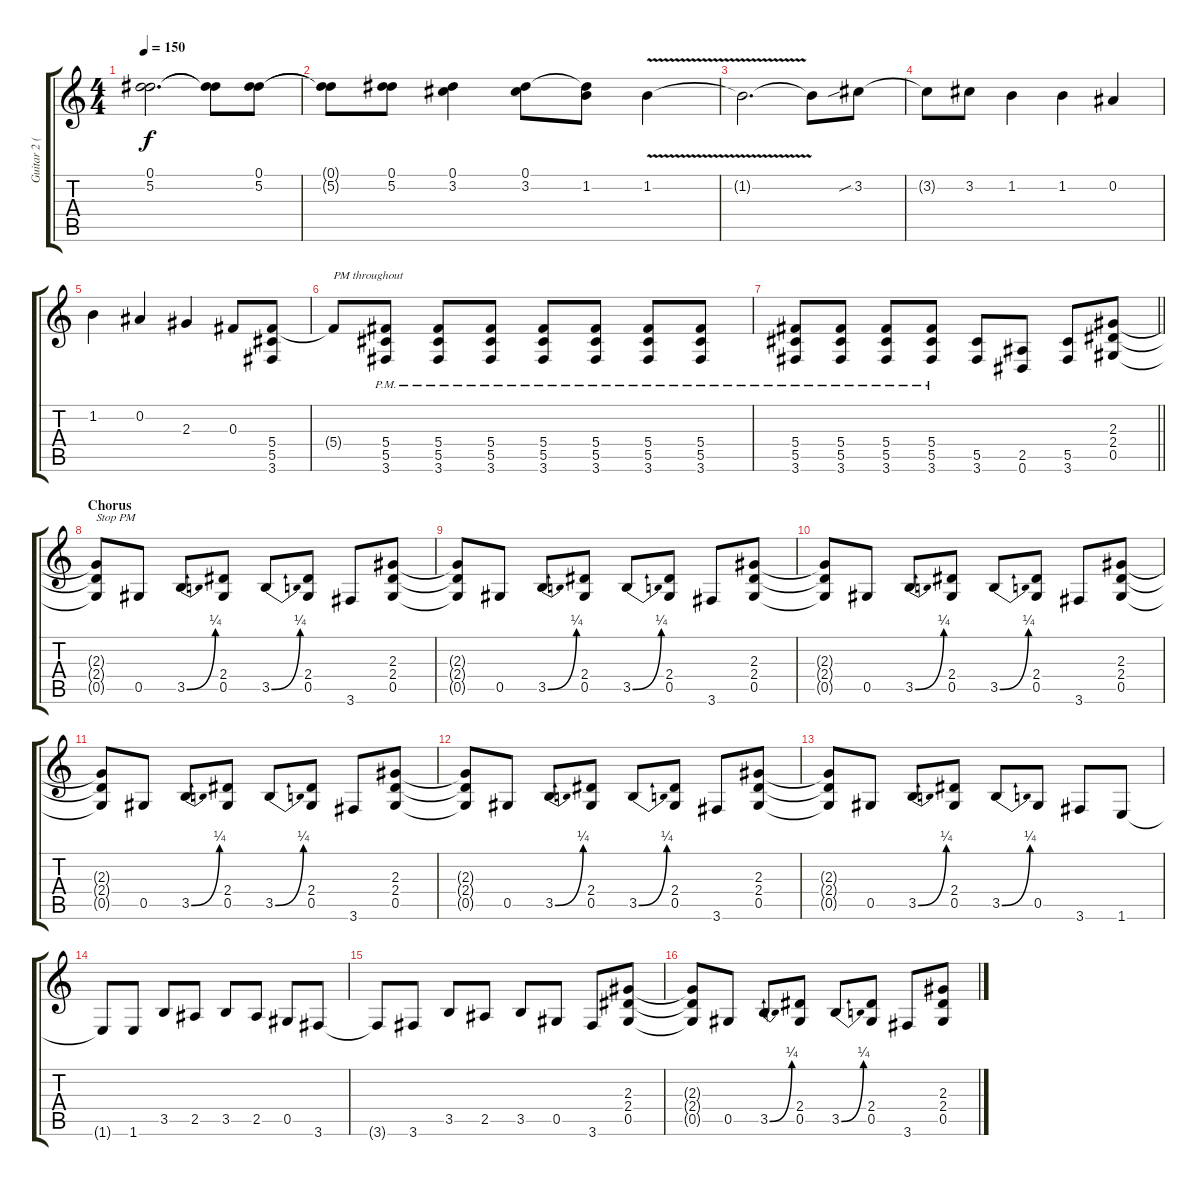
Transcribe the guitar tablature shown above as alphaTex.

\track ("Guitar 2 (Izzy)" "Guitar 2 (") {instrument overdrivenguitar}
\staff {score tabs}
\tuning (Eb4 Bb3 Gb3 Db3 Ab2 Eb2) {hide}
\ts (4 4)
\tempo 150
\clef g2
\ks c
(0.1{t} 5.2{t}).2{d dy f} (0.1{t} 5.2{t}).8 (0.1 5.2).8 |
(0.1{t} 5.2{t}).8 (0.1 5.2).8 (0.1 3.2).4 (0.1 3.2).8 (0.1{t} 1.2).8 1.2{v}.4 |
1.2{t}.2{d} 1.2{t}.8 3.2{sib}.8 |
3.2{t}.8 3.2.8 1.2.4 1.2.4 0.2.4 |
1.2.4 0.2.4 2.3.4 0.3.8{volume 12} (5.4 5.5 3.6).8 |
5.4{t}.8{txt "PM throughout"} (5.4{pm} 5.5 3.6).8 (5.4{pm} 5.5{pm} 3.6{pm}).8 (5.4{pm} 5.5{pm} 3.6{pm}).8 (5.4{pm} 5.5{pm} 3.6{pm}).8 (5.4{pm} 5.5{pm} 3.6{pm}).8 (5.4{pm} 5.5{pm} 3.6{pm}).8 (5.4{pm} 5.5{pm} 3.6{pm}).8 |
\barLineRight lightlight
(5.4{pm} 5.5{pm} 3.6{pm}).8 (5.4{pm} 5.5{pm} 3.6{pm}).8 (5.4{pm} 5.5{pm} 3.6{pm}).8 (5.4{pm} 5.5{pm} 3.6{pm}).8 (5.5 3.6).8 (2.5 0.6).8 (5.5 3.6).8 (2.3 2.4 0.5).8 |
\section ("" "Chorus")
(2.3{t} 2.4{t} 0.5{t}).8{txt "Stop PM"} 0.5.8 3.5{be (bend 0 0 60 1)}.8 (2.4 0.5).8 3.5{be (bend 0 0 60 1)}.8 (2.4 0.5).8 3.6.8 (2.3 2.4 0.5).8 |
(2.3{t} 2.4{t} 0.5{t}).8 0.5.8 3.5{be (bend 0 0 60 1)}.8 (2.4 0.5).8 3.5{be (bend 0 0 60 1)}.8 (2.4 0.5).8 3.6.8 (2.3 2.4 0.5).8 |
(2.3{t} 2.4{t} 0.5{t}).8 0.5.8 3.5{be (bend 0 0 60 1)}.8 (2.4 0.5).8 3.5{be (bend 0 0 60 1)}.8 (2.4 0.5).8 3.6.8 (2.3 2.4 0.5).8 |
(2.3{t} 2.4{t} 0.5{t}).8 0.5.8 3.5{be (bend 0 0 60 1)}.8 (2.4 0.5).8 3.5{be (bend 0 0 60 1)}.8 (2.4 0.5).8 3.6.8 (2.3 2.4 0.5).8 |
(2.3{t} 2.4{t} 0.5{t}).8 0.5.8 3.5{be (bend 0 0 60 1)}.8 (2.4 0.5).8 3.5{be (bend 0 0 60 1)}.8 (2.4 0.5).8 3.6.8 (2.3 2.4 0.5).8 |
(2.3{t} 2.4{t} 0.5{t}).8 0.5.8 3.5{be (bend 0 0 60 1)}.8 (2.4 0.5).8 3.5{be (bend 0 0 60 1)}.8 0.5.8 3.6.8 1.6.8 |
1.6{t}.8 1.6.8 3.5.8 2.5.8 3.5.8 2.5.8 0.5.8 3.6.8 |
3.6{t}.8 3.6.8 3.5.8 2.5.8 3.5.8 0.5.8 3.6.8 (2.3 2.4 0.5).8 |
(2.3{t} 2.4{t} 0.5{t}).8 0.5.8 3.5{be (bend 0 0 60 1)}.8 (2.4 0.5).8 3.5{be (bend 0 0 60 1)}.8 (2.4 0.5).8 3.6.8 (2.3 2.4 0.5).8
